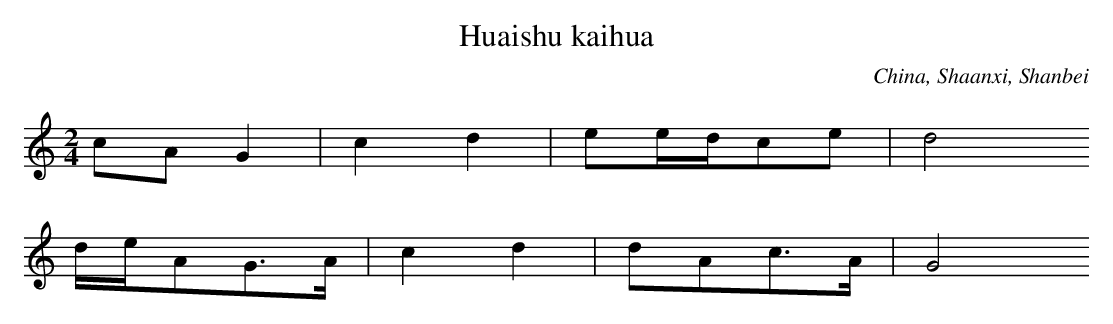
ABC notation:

X:1
T: Huaishu kaihua
O: China, Shaanxi, Shanbei
M: 2/4
L: 1/16
K: C
c2A2G4 | c4d4 | e2edc2e2 | d8
deA2G3A | c4d4 | d2A2c3A | G8
